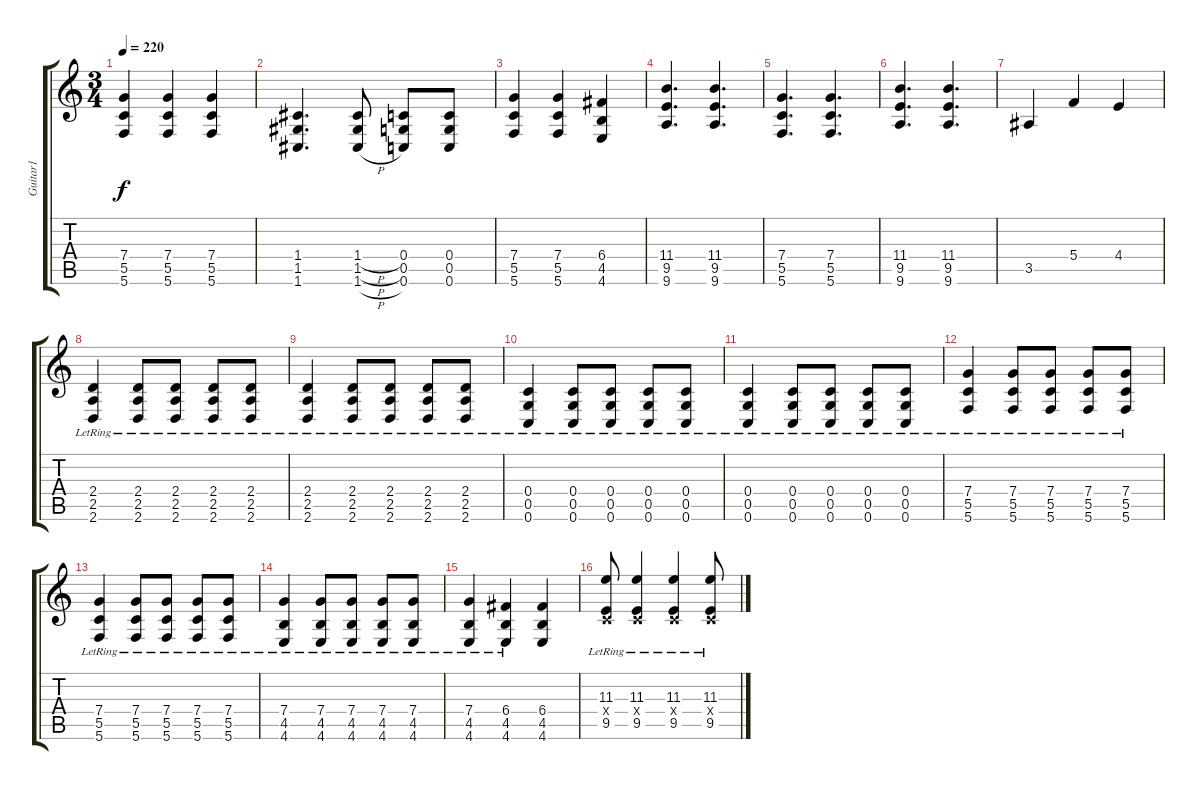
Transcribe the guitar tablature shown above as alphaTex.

\track ("Guitar1" "Guitar1") {instrument distortionguitar}
\staff {score tabs}
\tuning (D4 A3 F3 C3 G2 C2) {hide}
\ts (3 4)
\tempo 220
\clef g2
\ks c
(7.4 5.5 5.6).4{dy f} (7.4 5.5 5.6).4 (7.4 5.5 5.6).4 |
(1.4 1.5 1.6).4{d} (1.4{h} 1.5{h} 1.6{h}).8 (0.4 0.5 0.6).8 (0.4 0.5 0.6).8 |
(7.4 5.5 5.6).4 (7.4 5.5 5.6).4 (6.4 4.5 4.6).4 |
(11.4 9.5 9.6).4{d} (11.4 9.5 9.6).4{d} |
(7.4 5.5 5.6).4{d} (7.4 5.5 5.6).4{d} |
(11.4 9.5 9.6).4{d} (11.4 9.5 9.6).4{d} |
3.5.4 5.4.4 4.4.4 |
(2.4{lr} 2.5{lr} 2.6{lr}).4 (2.4{lr} 2.5{lr} 2.6{lr}).8 (2.4{lr} 2.5{lr} 2.6{lr}).8 (2.4{lr} 2.5{lr} 2.6{lr}).8 (2.4{lr} 2.5{lr} 2.6{lr}).8 |
(2.4{lr} 2.5{lr} 2.6{lr}).4 (2.4{lr} 2.5{lr} 2.6{lr}).8 (2.4{lr} 2.5{lr} 2.6{lr}).8 (2.4{lr} 2.5{lr} 2.6{lr}).8 (2.4{lr} 2.5{lr} 2.6{lr}).8 |
(0.4{lr} 0.5{lr} 0.6{lr}).4 (0.4{lr} 0.5{lr} 0.6{lr}).8 (0.4{lr} 0.5{lr} 0.6{lr}).8 (0.4{lr} 0.5{lr} 0.6{lr}).8 (0.4{lr} 0.5{lr} 0.6{lr}).8 |
(0.4{lr} 0.5{lr} 0.6{lr}).4 (0.4{lr} 0.5{lr} 0.6{lr}).8 (0.4{lr} 0.5{lr} 0.6{lr}).8 (0.4{lr} 0.5{lr} 0.6{lr}).8 (0.4{lr} 0.5{lr} 0.6{lr}).8 |
(7.4{lr} 5.5{lr} 5.6{lr}).4 (7.4{lr} 5.5{lr} 5.6{lr}).8 (7.4{lr} 5.5{lr} 5.6{lr}).8 (7.4{lr} 5.5{lr} 5.6{lr}).8 (7.4{lr} 5.5{lr} 5.6{lr}).8 |
(7.4{lr} 5.5{lr} 5.6{lr}).4 (7.4{lr} 5.5{lr} 5.6{lr}).8 (7.4{lr} 5.5{lr} 5.6{lr}).8 (7.4{lr} 5.5{lr} 5.6{lr}).8 (7.4{lr} 5.5{lr} 5.6{lr}).8 |
(7.4{lr} 4.5{lr} 4.6{lr}).4 (7.4{lr} 4.5{lr} 4.6{lr}).8 (7.4{lr} 4.5{lr} 4.6{lr}).8 (7.4{lr} 4.5{lr} 4.6{lr}).8 (7.4{lr} 4.5{lr} 4.6{lr}).8 |
(7.4{lr} 4.5{lr} 4.6{lr}).4 (6.4{lr} 4.5{lr} 4.6{lr}).4 (6.4 4.5 4.6).4 |
(11.3{lr} 0.4{x} 9.5{lr}).8 (11.3{lr} 0.4{x} 9.5{lr}).4 (11.3{lr} 0.4{x} 9.5{lr}).4 (11.3{lr} 0.4{x} 9.5{lr}).8
